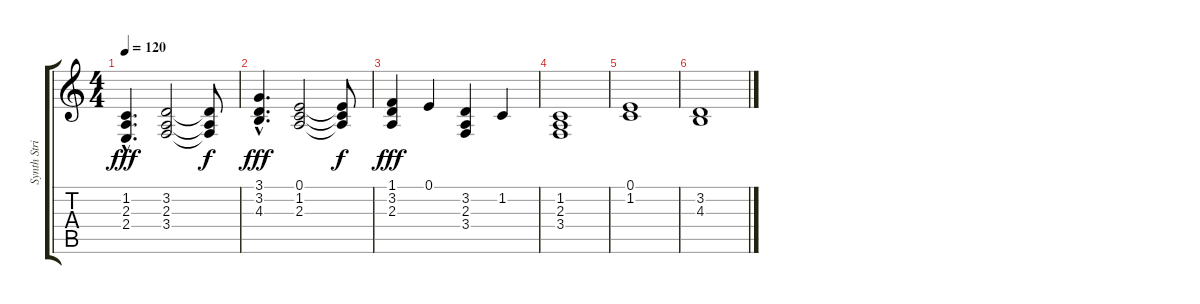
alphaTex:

\track ("Synth Strings 1" "Synth Stri") {instrument synthstrings1}
\staff {score tabs}
\tuning (E4 B3 G3 D3 A2 E2) {hide}
\ts (4 4)
\tempo 120
\clef g2
\ks c
(1.2{hac} 2.3{hac} 2.4{hac}).4{d dy fff} (3.2 2.3 3.4).2 (3.2{t} 2.3{t} 3.4{t}).8{dy f} |
(3.1{hac} 3.2{hac} 4.3{hac}).4{d dy fff} (0.1 1.2 2.3).2 (0.1{t} 1.2{t} 2.3{t}).8{dy f} |
(1.1 3.2 2.3).4{dy fff} 0.1.4 (3.2 2.3 3.4).4 1.2.4 |
(1.2 2.3 3.4).1 |
(0.1 1.2).1 |
(3.2 4.3).1
